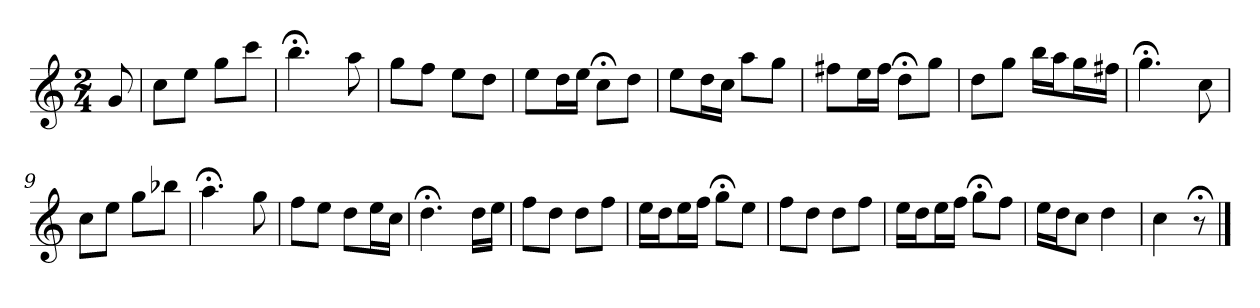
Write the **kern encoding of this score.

**kern
*part1
*staff1
*k[]
*C:
*M2/4
*MM120
=
8g
=1
8ccL
8eeJ
8ggL
8cccJ
=2
4.bb;<
8aa
=3
8ggL
8ffJ
8eeL
8ddJ
=4
8eeL
16ddL
16eeJJ
8cc;<L
8ddJ
=5
8eeL
16ddL
16ccJJ
8aaL
8ggJ
=6
8ff#XL
16eeL
16ff#JJ
8dd;<L
8ggJ
=7
8ddL
8ggJ
16bbLL
16aaJ
16ggL
16ff#XJJ
=8
4.gg;<
8cc
=9
8ccL
8eeJ
8ggL
8bb-XJ
=10
4.aa;<
8gg
=11
8ffL
8eeJ
8ddL
16eeL
16ccJJ
=12
4.dd;<
16ddLL
16eeJJ
=13
8ffL
8ddJ
8ddL
8ffJ
=14
16eeLL
16ddJ
16eeL
16ffJJ
8gg;<L
8eeJ
=15
8ffL
8ddJ
8ddL
8ffJ
=16
16eeLL
16ddJ
16eeL
16ffJJ
8gg;<L
8ffJ
=17
16eeLL
16ddJ
8ccJ
4dd
=18
4cc
8r;<
==
*-
